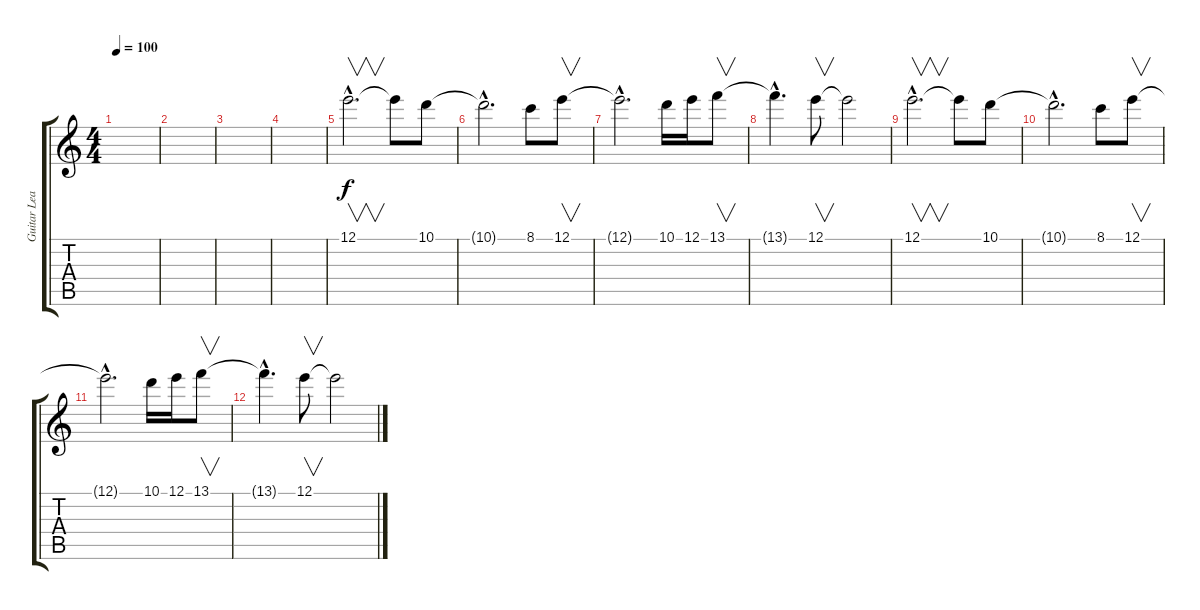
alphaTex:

\track ("Guitar Lead" "Guitar Lea") {instrument distortionguitar}
\staff {score tabs}
\tuning (E4 B3 G3 D3 A2 E2) {hide}
\ts (4 4)
\tempo 100
\clef g2
\ks c
|
|
|
|
12.1{hac}.2{v d} 12.1{t}.8 10.1.8 |
10.1{hac t}.2{d} 8.1.8 12.1.8{v} |
12.1{hac t}.2{d} 10.1.16 12.1.16 13.1.8{v} |
13.1{hac t}.4{d} 12.1.8{v} 12.1{t}.2 |
12.1{hac}.2{v d} 12.1{t}.8 10.1.8 |
10.1{hac t}.2{d} 8.1.8 12.1.8{v} |
12.1{hac t}.2{d} 10.1.16 12.1.16 13.1.8{v} |
13.1{hac t}.4{d} 12.1.8{v} 12.1{t}.2
